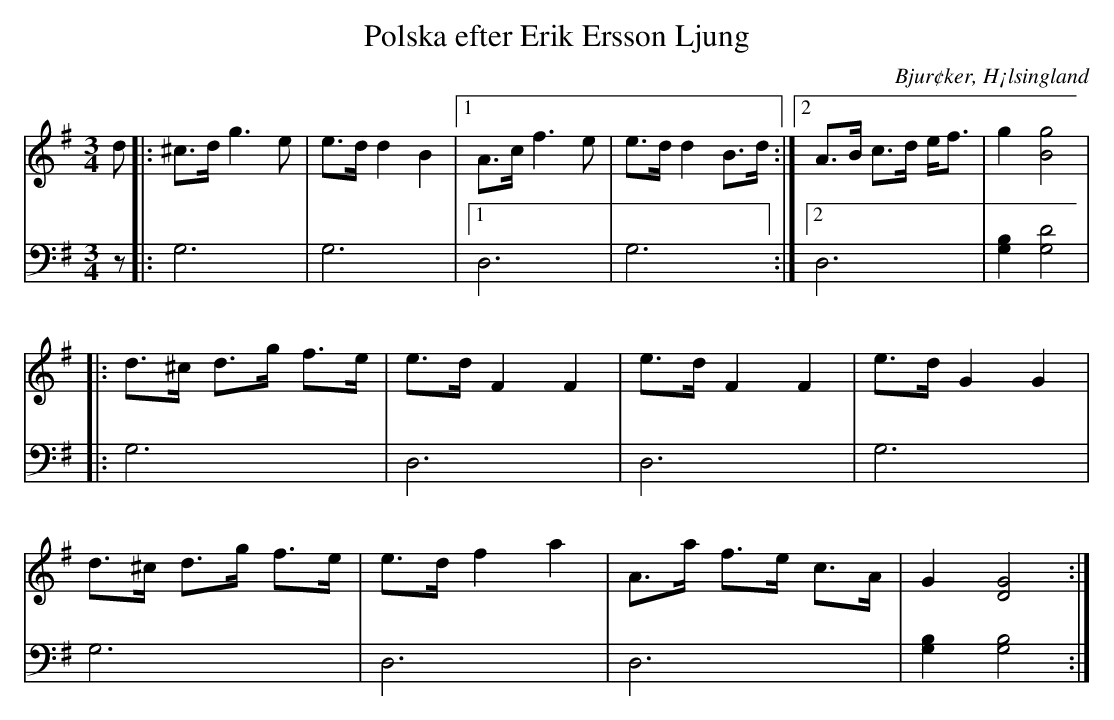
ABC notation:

X:1
T: Polska efter Erik Ersson Ljung
O: Bjur¢ker, H¡lsingland
M: 3/4
L: 1/8
K: G
V:1
V:2
V:3 merge
V:1
d|: ^c>d g3 e|e>d d2 B2|1 A>c f3 e|e>d d2 B>d :|2 A>B c>d e<f|g2 [B4g4]|
|:d>^c d>g f>e|e>d F2 F2|e>d F2 F2|e>d G2 G2|
d>^c d>g f>e|e>d f2 a2|A>a f>e c>A|G2 [D4G4]:|
V:2 clef=bass
z|:G,6|G,6|1 D,6| G,6:|2 D,6 |[G,2B,2] [G,4D4]|
|:G,6|D,6|D,6|G,6|
G,6|D,6|D,6|[G,2B,2] [G,4B,4]:|
